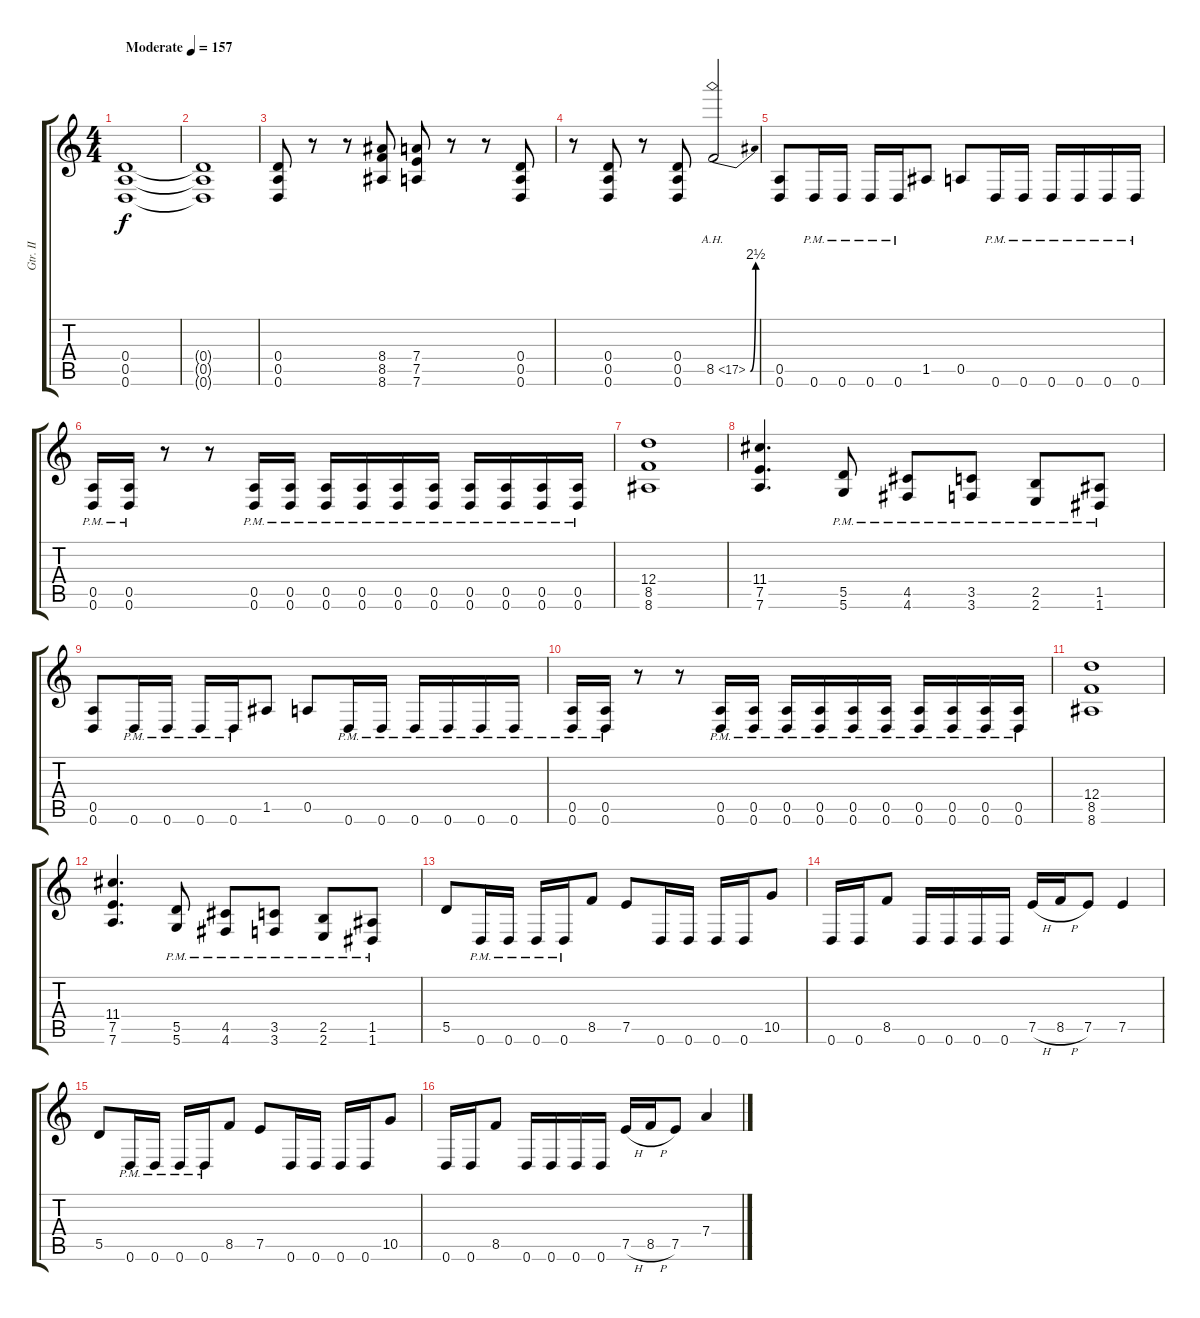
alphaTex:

\track ("Gtr. II" "Gtr. II") {instrument distortionguitar}
\staff {score tabs}
\tuning (E4 B3 G3 D3 A2 D2) {hide}
\ts (4 4)
\tempo (157 "Moderate")
\clef g2
\ks c
(0.4 0.5 0.6).1{dy f instrument distortionguitar} |
(0.4{t} 0.5{t} 0.6{t}).1 |
(0.4 0.5 0.6).8 r.8 r.8 (8.4 8.5 8.6).8 (7.4 7.5 7.6).8 r.8 r.8 (0.4 0.5 0.6).8 |
r.8 (0.4 0.5 0.6).8 r.8 (0.4 0.5 0.6).8 8.5{be (bend 0 0 60 10) ah 9}.2 |
(0.5 0.6).8 0.6{pm}.16 0.6{pm}.16 0.6{pm}.16 0.6{pm}.16 1.5.8 0.5.8 0.6{pm}.16 0.6{pm}.16 0.6{pm}.16 0.6{pm}.16 0.6{pm}.16 0.6{pm}.16 |
(0.5{pm} 0.6{pm}).16 (0.5{pm} 0.6{pm}).16 r.8 r.8 (0.5{pm} 0.6{pm}).16 (0.5{pm} 0.6{pm}).16 (0.5{pm} 0.6{pm}).16 (0.5{pm} 0.6{pm}).16 (0.5{pm} 0.6{pm}).16 (0.5{pm} 0.6{pm}).16 (0.5{pm} 0.6{pm}).16 (0.5{pm} 0.6{pm}).16 (0.5{pm} 0.6{pm}).16 (0.5{pm} 0.6{pm}).16 |
(12.4 8.5 8.6).1 |
(11.4 7.5 7.6).4{d} (5.5{pm} 5.6{pm}).8 (4.5{pm} 4.6{pm}).8 (3.5{pm} 3.6{pm}).8 (2.5{pm} 2.6{pm}).8 (1.5{pm} 1.6{pm}).8 |
(0.5 0.6).8 0.6{pm}.16 0.6{pm}.16 0.6{pm}.16 0.6{pm}.16 1.5.8 0.5.8 0.6{pm}.16 0.6{pm}.16 0.6{pm}.16 0.6{pm}.16 0.6{pm}.16 0.6{pm}.16 |
(0.5{pm} 0.6{pm}).16 (0.5{pm} 0.6{pm}).16 r.8 r.8 (0.5{pm} 0.6{pm}).16 (0.5{pm} 0.6{pm}).16 (0.5{pm} 0.6{pm}).16 (0.5{pm} 0.6{pm}).16 (0.5{pm} 0.6{pm}).16 (0.5{pm} 0.6{pm}).16 (0.5{pm} 0.6{pm}).16 (0.5{pm} 0.6{pm}).16 (0.5{pm} 0.6{pm}).16 (0.5{pm} 0.6{pm}).16 |
(12.4 8.5 8.6).1 |
(11.4 7.5 7.6).4{d} (5.5{pm} 5.6{pm}).8 (4.5{pm} 4.6{pm}).8 (3.5{pm} 3.6{pm}).8 (2.5{pm} 2.6{pm}).8 (1.5{pm} 1.6{pm}).8 |
5.5.8 0.6{pm}.16 0.6{pm}.16 0.6{pm}.16 0.6{pm}.16 8.5.8 7.5.8 0.6.16 0.6.16 0.6.16 0.6.16 10.5.8 |
0.6.16 0.6.16 8.5.8 0.6.16 0.6.16 0.6.16 0.6.16 7.5{h}.16 8.5{h}.16 7.5.8 7.5.4 |
5.5.8 0.6{pm}.16 0.6{pm}.16 0.6{pm}.16 0.6{pm}.16 8.5.8 7.5.8 0.6.16 0.6.16 0.6.16 0.6.16 10.5.8 |
0.6.16 0.6.16 8.5.8 0.6.16 0.6.16 0.6.16 0.6.16 7.5{h}.16 8.5{h}.16 7.5.8 7.4.4
